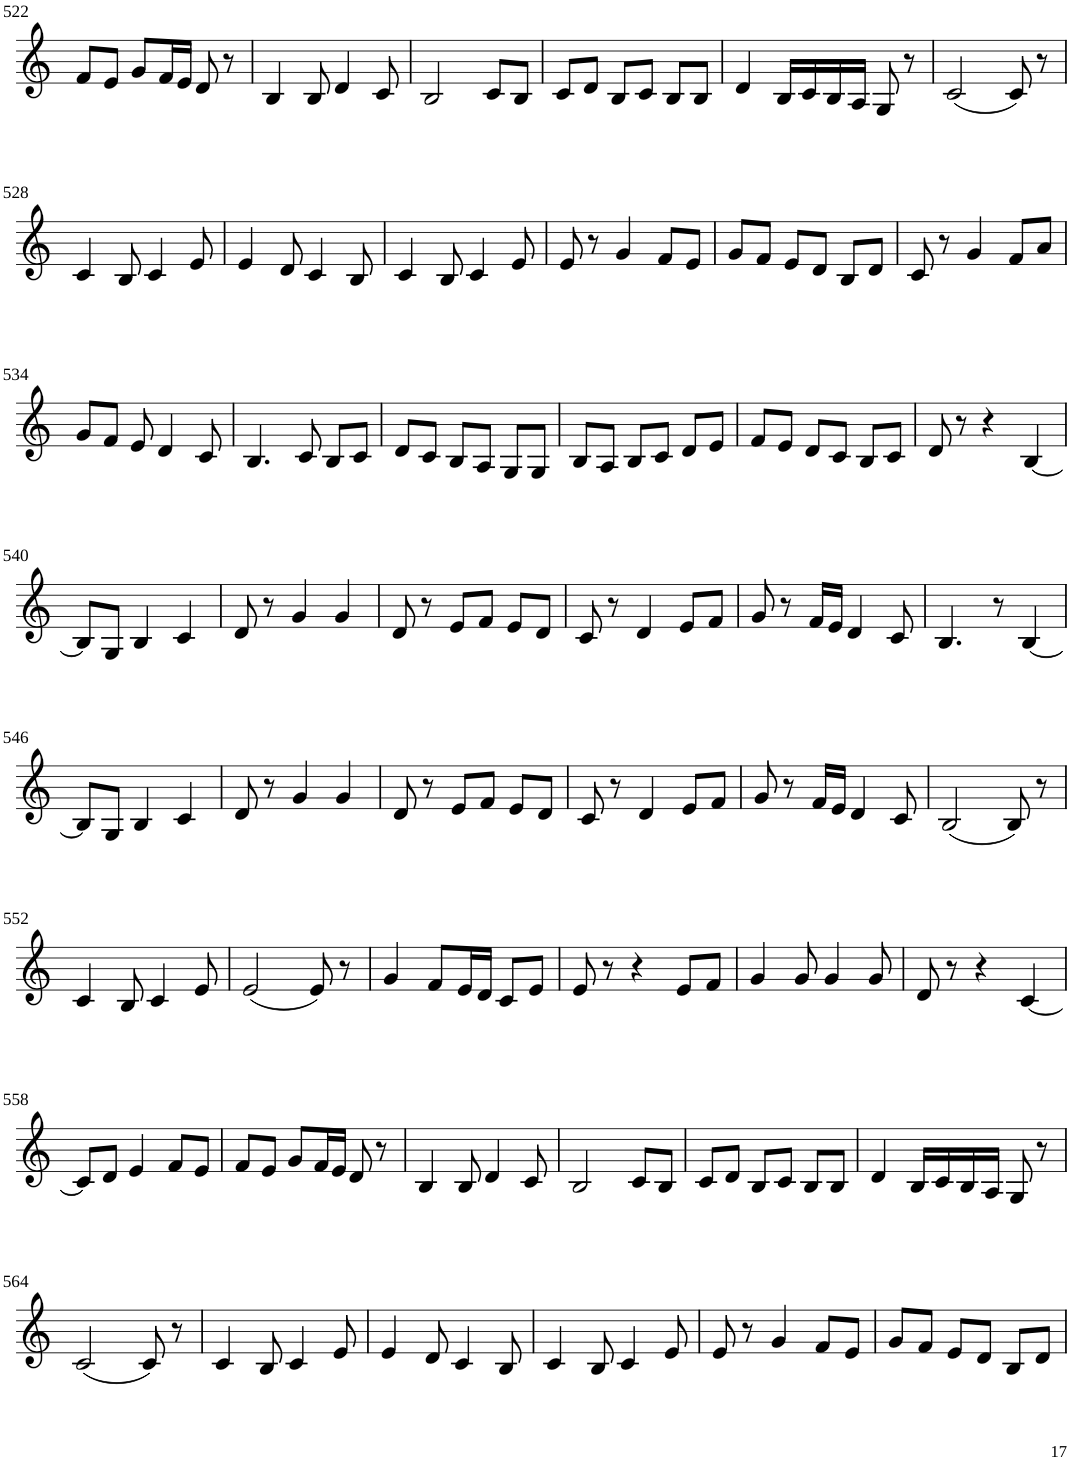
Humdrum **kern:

**kern
*part1
*staff1
*I"Violin
!!LO:PB:g=z
*clefG2
*k[]
*M3/4
=522
8f/L
8e/J
8g/L
16f/L
16e/JJ
8d/
8r
=523
4B/
8B/
4d/
8c/
=524
2B/
8c/L
8B/J
=525
8c/L
8d/J
8B/L
8c/J
8B/L
8B/J
=526
4d/
16B/LL
16c/
16B/
16A/JJ
8G/
8r
=527
(2c/
8c/)
8r
!!LO:LB:g=z
=528
4c/
8B/
4c/
8e/
=529
4e/
8d/
4c/
8B/
=530
4c/
8B/
4c/
8e/
=531
8e/
8r
4g/
8f/L
8e/J
=532
8g/L
8f/J
8e/L
8d/J
8B/L
8d/J
=533
8c/
8r
4g/
8f/L
8a/J
!!LO:LB:g=z
=534
8g/L
8f/J
8e/
4d/
8c/
=535
4.B/
8c/
8B/L
8c/J
=536
8d/L
8c/J
8B/L
8A/J
8G/L
8G/J
=537
8B/L
8A/J
8B/L
8c/J
8d/L
8e/J
=538
8f/L
8e/J
8d/L
8c/J
8B/L
8c/J
=539
8d/
8r
4r
[4B/
!!LO:LB:g=z
=540
8B/L]
8G/J
4B/
4c/
=541
8d/
8r
4g/
4g/
=542
8d/
8r
8e/L
8f/J
8e/L
8d/J
=543
8c/
8r
4d/
8e/L
8f/J
=544
8g/
8r
16f/LL
16e/JJ
4d/
8c/
=545
4.B/
8r
[4B/
!!LO:LB:g=z
=546
8B/L]
8G/J
4B/
4c/
=547
8d/
8r
4g/
4g/
=548
8d/
8r
8e/L
8f/J
8e/L
8d/J
=549
8c/
8r
4d/
8e/L
8f/J
=550
8g/
8r
16f/LL
16e/JJ
4d/
8c/
=551
(2B/
8B/)
8r
!!LO:LB:g=z
=552
4c/
8B/
4c/
8e/
=553
(2e/
8e/)
8r
=554
4g/
8f/L
16e/L
16d/JJ
8c/L
8e/J
=555
8e/
8r
4r
8e/L
8f/J
=556
4g/
8g/
4g/
8g/
=557
8d/
8r
4r
[4c/
!!LO:LB:g=z
=558
8c/L]
8d/J
4e/
8f/L
8e/J
=559
8f/L
8e/J
8g/L
16f/L
16e/JJ
8d/
8r
=560
4B/
8B/
4d/
8c/
=561
2B/
8c/L
8B/J
=562
8c/L
8d/J
8B/L
8c/J
8B/L
8B/J
=563
4d/
16B/LL
16c/
16B/
16A/JJ
8G/
8r
!!LO:LB:g=z
=564
(2c/
8c/)
8r
=565
4c/
8B/
4c/
8e/
=566
4e/
8d/
4c/
8B/
=567
4c/
8B/
4c/
8e/
=568
8e/
8r
4g/
8f/L
8e/J
=569
8g/L
8f/J
8e/L
8d/J
8B/L
8d/J
=
*-
